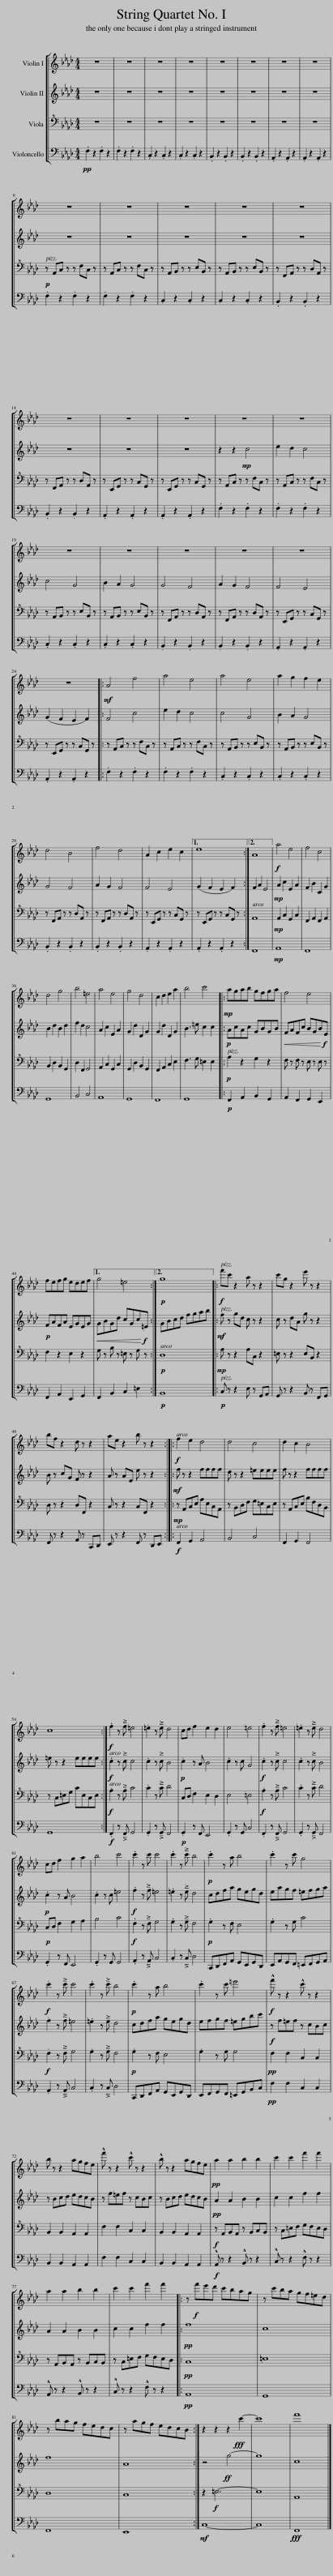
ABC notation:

X:1
%%score [ 1 2 3 4 ]
L:1/8
M:4/4
I:linebreak $
K:Ab
V:1 treble
V:2 treble
V:3 bass+8
V:4 bass
V:1
 z8 | z8 | z8 | z8 | z8 | %5
 z8 | z8 | z8 |$ z8 | z8 | %10
 z8 | z8 | z8 |$ z8 | z8 | %15
 z8 | z8 | z8 |$ z8 | z8 | %20
 z8 | z8 | z8 |$ z8 |:!mf! A4 f4 | %25
 a4 e4 | a4 e4 | a2 g2 f2 e2 |$ d4 B4 | f4 d4 | %30
 A2 c2 e2 c2 |1 e8 :|2 A8 ||!f! a4 e4 | f4 c4 |$ %35
 d4 g4 | b4 =e4 | a4 e4 | g4 d4 | c2 d2 e2 a2 | %40
 b4 c'4 |:!mp! agab gfga | f4 e4 |$ fefg edef |1 g4 =e4 :|2 %45
!p! g8 |:!f! f'c' z2 a z z2 | c'g z2 e' z z2 |$ bf z2 d z z2 | ae z2 b z z2 :: %50
!f! f2 e2 d4 | d4 c4 | d2 c2 B4 |$ c8 :|!f! .f2 z f =e4 | %55
 .=e2 z e d4 | cd f2 e2 d2 | e4 =e4 | .f2 z f =e4 | .=e2 z e d4 |$ %60
 cd f2 g2 a2 | b4 c'4 | .c'2 z c' c'4 | .c'2 z c' b4 |!p! .c'2 z a b4 | %65
 .c'2 z c' g4 |$!f! .c'2 z c' c'4 | .c'2 z c' b4 |!p! .c'2 z a b4 | .c'2 z c' =e'4 | %70
!f! !^!f' z z2 !^!c' z z2 |$ b z z2 agfe | !^!f' z z2 !^!c' z z2 | !^!b z z2 agfe |!pp! a2 a2 b2 b2 | %75
 c'2 c'2 f'2 f'2 |$ a2 a2 b2 b2 | c'2 c'2 f'2 f'2 |: z!f! f'e'd' c'bag | z c'ba gf=ed |$ %80
 z bag fedc | z agf edcB :| z2 z2 z2!fff! c'2- | c'8 | f'8 |] %85
V:2
 z8 | z8 | z8 | z8 | z8 | %5
 z8 | z8 | z8 |$ z8 | z8 | %10
 z8 | z8 | z8 |$ z8 | z8 | %15
 z8 | z2 z2!mp! c4 | e2 d2 c4 |$ c4 G4 | B2 A2 G4 | %20
 G4 F4 | A2 G2 F4 | F4 E4 |$ (G2 F2 E2 F2) |: F4 c4 | %25
 e2 d2 c4 | c4 G4 | B2 A2 G4 |$ G4 F4 | A2 G2 F4 | %30
 F4 E4 |1 (G2 F2 E2 F2) :|2 F2 A2 E4 ||!mp! A2 c2 E2 A2 | F2 B2 C2 G2 |$ %35
 B2 d2 B2 d2 | f2 d2 c4 | A2 c2 E2 A2 | G2 d2 D2 G2 | G2 d2 D2 G2 | %40
 B3 =e c2 c2 |:!p! AcAc GBGB |!<(! FAFc BGBE!<)!!f! |$!p! FAFA EGEG |1!<(! GBGd cGc=E!<)!!f! :|2 %45
 GBcd fgab |:!mf! f z gd c z z2 | c z dA g z z2 |$ B z cG F z z2 | A z AE e z z2 :: %50
!mf! f z z2 ffff | d z z2 =eeee | f z z2 ffff |$ =e z z2 eeee :|!f! .c2 z c c4 | %55
 .c2 z c B4 |!p! .c2 z A B4 | .c2 z c G4 |!f! .c2 z c c4 | .c2 z c B4 |$ %60
!p! .c2 z A B4 | .c2 z c =e4 |!f! .f2 z f =e4 | .=e2 z e d4 | cdfa gegd | %65
 eagf =efga |$ .f2 z f =e4 | .=e2 z e d4 | cdfa gegd | efgf =egbc' | %70
!f! z f=ef z cBc |$ z Bcd edcB | z f=ef z cBc | z Bcd edcB |!pp! A2 A2 B2 B2 | %75
 c2 c2 f2 f2 |$ A2 A2 B2 B2 | c2 c2 f2 f2 |:!pp! f8 | c8 |$ %80
 f8 | A8 :| z4!ff! g4- | g8 | c8 |] %85
V:3
 z8 | z8 | z8 | z8 | z8 | %5
 z8 | z8 | z8 |$!p! z A,,C, z z F,C, z | z A,,C, z z F,C, z | %10
 z A,,B,, z z E,B,, z | z A,,B,, z z E,B,, z | z F,,A,, z z D,A,, z |$ z F,,A,, z z D,A,, z | z E,,G,, z z C,G,, z | %15
 z E,,G,, z z C,G,, z | z A,,C, z z F,C, z | z A,,C, z z F,C, z |$ z A,,B,, z z E,B,, z | z A,,B,, z z E,B,, z | %20
 z F,,A,, z z D,A,, z | z F,,A,, z z D,A,, z | z E,,G,, z z C,G,, z |$ z E,,G,, z z C,G,, z |: z A,,C, z z F,C, z | %25
 z A,,C, z z F,C, z | z A,,B,, z z E,B,, z | z A,,B,, z z E,B,, z |$ z F,,A,, z z D,A,, z | z F,,A,, z z D,A,, z | %30
 z E,,G,, z z C,G,, z |1 z E,,G,, z z C,G,, z :|2 A,,8 ||!mp! A,,2 C,2 G,,2 C,2 | F,,2 A,,2 F,,2 A,,2 |$ %35
 B,,2 D,2 B,,2 G,,2 | D,2 F,,2 G,,4 | A,,2 C,2 G,,2 C,2 | G,,2 D,2 B,,2 G,,2 | F,,2 A,,2 C,2 E,2 | %40
 F,3 G, =E,2 E,2 |:!p! A,2 z2 G,2 z2 | F, z F, z E, z E, z |$ F,2 z2 E,2 z2 |1 G, z B, z =E, z G, z :|2 %45
!p! D,8 |:!mp! A, z z2 A,C, z2 | =E, z z2 E,B,, z2 |$ D, z z2 D,F,, z2 | C, z z2 C,F,, z2 :: %50
!mp! z A,,C,E, A,E,C,A,, | z B,,D,F, G,=E,C,E, | z A,,C,E, B,F,D,B,, |$ z C,=E,G, CE,C,E, :|!f! .A,2 z A, C4 | %55
 .C2 z C D4 | C,D, F,2 E,2 D,2 | E,4 =E,4 |!f! .A,2 z A, C4 | .C2 z C D4 |$ %60
!p! C,D, F,2 G,2 A,2 | B,4 C4 |!f! .F,2 z F, G,4 | .G,2 z G, F,4 |!p! .G,2 z F, E,4 | %65
 .G,2 z G, C4 |$!f! .F,2 z F, G,4 | .G,2 z G, F,4 |!p! .G,2 z F, E,4 | .G,2 z G, G,4 | %70
!pp! F,2 F,2 C,2 C,2 |$ B,,2 B,,2 A,,2 A,,2 | F,2 F,2 C,2 C,2 | B,,2 B,,2 A,,2 A,,2 |!f! z A,,B,,A,, z B,,C,B,, | %75
 z C,=E,F, G,F,E,D, |$ z A,,B,,A,, z B,,C,B,, | z C,=E,F, G,F,E,D, |:!pp! C,8 | =E,8 |$ %80
 D,8 | C,8 :| z2!f! =E,6- | E,8 | A,,8 |] %85
V:4
!pp! .F,2 z2 .F,2 z2 | .F,2 z2 .F,2 z2 | .C,2 z2 .C,2 z2 | .C,2 z2 .C,2 z2 | .B,,2 z2 .B,,2 z2 | %5
 .B,,2 z2 .B,,2 z2 | .A,,2 z2 .A,,2 z2 | .A,,2 z2 .A,,2 z2 |$ .F,2 z2 .F,2 z2 | .F,2 z2 .F,2 z2 | %10
 .C,2 z2 .C,2 z2 | .C,2 z2 .C,2 z2 | .B,,2 z2 .B,,2 z2 |$ .B,,2 z2 .B,,2 z2 | .A,,2 z2 .A,,2 z2 | %15
 .A,,2 z2 .A,,2 z2 | .F,2 z2 .F,2 z2 | .F,2 z2 .F,2 z2 |$ .C,2 z2 .C,2 z2 | .C,2 z2 .C,2 z2 | %20
 .B,,2 z2 .B,,2 z2 | .B,,2 z2 .B,,2 z2 | .A,,2 z2 .A,,2 z2 |$ .A,,2 z2 .A,,2 z2 |: .F,2 z2 .F,2 z2 | %25
 .F,2 z2 .F,2 z2 | .C,2 z2 .C,2 z2 | .C,2 z2 .C,2 z2 |$ .B,,2 z2 .B,,2 z2 | .B,,2 z2 .B,,2 z2 | %30
 .A,,2 z2 .A,,2 z2 |1 .A,,2 z2 .A,,2 z2 :|2 F,,8 ||!mp! A,,8 | F,,8 |$ %35
 G,,8 | B,,4 C,4 | A,,8 | G,,8 | F,,8 | %40
 G,,8 |:!p! F,,2 A,,2 B,,2 G,,2 | A,,2 F,,2 G,,2 E,,2 |$ F,,2 A,,2 E,,2 G,,2 |1 F,,2 B,,2 C,2 =E,2 :|2 %45
!p! B,,8 |:!p! C, z z2 E, z G,,A,, | G,, z z2 B,, z F,,G,, |$ F,, z z2 A,, z C,,D,, | E,, z z2 F,, z D,,E,, :: %50
!f! F,,2 G,,2 A,,4 | B,,4 C,4 | F,,2 G,,2 F,,4 |$ G,,8 :|!f! .F,,2 z F,, G,,4 | %55
 .G,,2 z G,, F,,4 |!p! .G,,2 z F,, E,,4 | .G,,2 z G,, C,4 | .F,,2 z F,, G,,4 | .G,,2 z G,, F,,4 |$ %60
 .G,,2 z F,, E,,4 | .G,,2 z G,, G,,4 | .A,,2 z A,, C,4 | .C,2 z C, D,4 | C,,D,,F,,A,, G,,E,,G,,D,, | %65
 E,,A,,G,,F,, =E,,F,,G,,A,, |$ .A,,2 z A,, C,4 | .C,2 z C, D,4 | C,,D,,F,,A,, G,,E,,G,,D,, | E,,F,,G,,F,, =E,,G,,B,,C, | %70
!pp! F,2 F,2 C,2 C,2 |$ B,,2 B,,2 A,,2 A,,2 | F,2 F,2 C,2 C,2 | B,,2 B,,2 A,,2 A,,2 |!f! !^!A,, z z2 !^!B,, z z2 | %75
 !^!C, z z2 !^!F, z z2 |$ !^!A,, z z2 !^!B,, z z2 | !^!C, z z2 !^!F, z z2 |:!pp! A,,8 | G,,8 |$ %80
 F,,8 | E,,8 :|!mf! C,8- | C,8 |!fff! F,,8 |] %85
